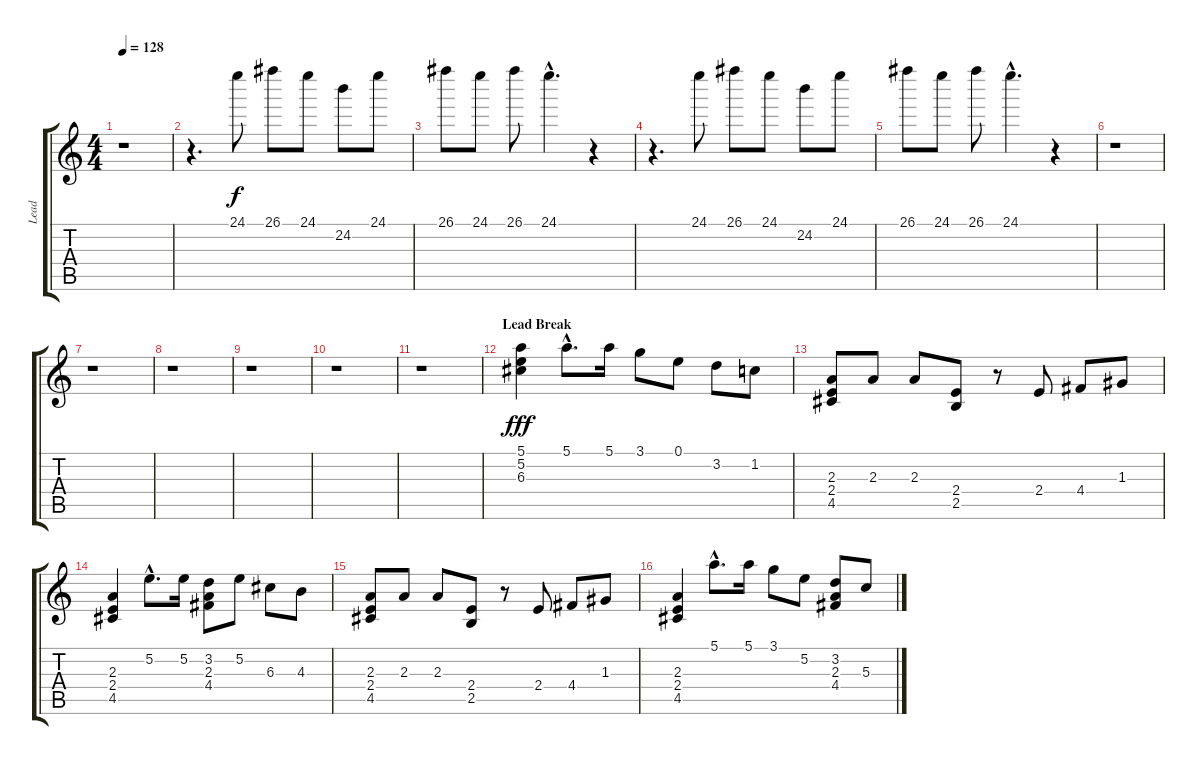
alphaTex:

\track ("Lead" "Lead") {instrument electricguitarclean}
\staff {score tabs}
\tuning (E4 B3 G3 D3 A2 E2) {hide}
\ts (4 4)
\tempo 128
\clef g2
\ks c
r.1{dy f} |
r.4{d volume 16 balance 2 instrument whistle} 24.1.8 26.1.8 24.1.8 24.2.8 24.1.8 |
26.1.8 24.1.8 26.1.8 24.1{hac}.4{d} r.4 |
r.4{d} 24.1.8 26.1.8 24.1.8 24.2.8 24.1.8 |
26.1.8 24.1.8 26.1.8 24.1{hac}.4{d} r.4 |
r.1 |
r.1 |
r.1 |
r.1 |
r.1 |
r.1 |
\section ("" "Lead Break")
(5.1 5.2 6.3).4{dy fff volume 14 instrument electricguitarclean} 5.1{hac}.8{d} 5.1.16 3.1.8 0.1.8 3.2.8 1.2.8 |
(2.3 2.4 4.5).8 2.3.8 2.3.8 (2.4 2.5).8 r.8 2.4.8 4.4.8 1.3.8 |
(2.3 2.4 4.5).4 5.2{hac}.8{d} 5.2.16 (3.2 2.3 4.4).8 5.2.8 6.3.8 4.3.8 |
(2.3 2.4 4.5).8 2.3.8 2.3.8 (2.4 2.5).8 r.8 2.4.8 4.4.8 1.3.8 |
(2.3 2.4 4.5).4 5.1{hac}.8{d} 5.1.16 3.1.8 5.2.8 (3.2 2.3 4.4).8 5.3.8
